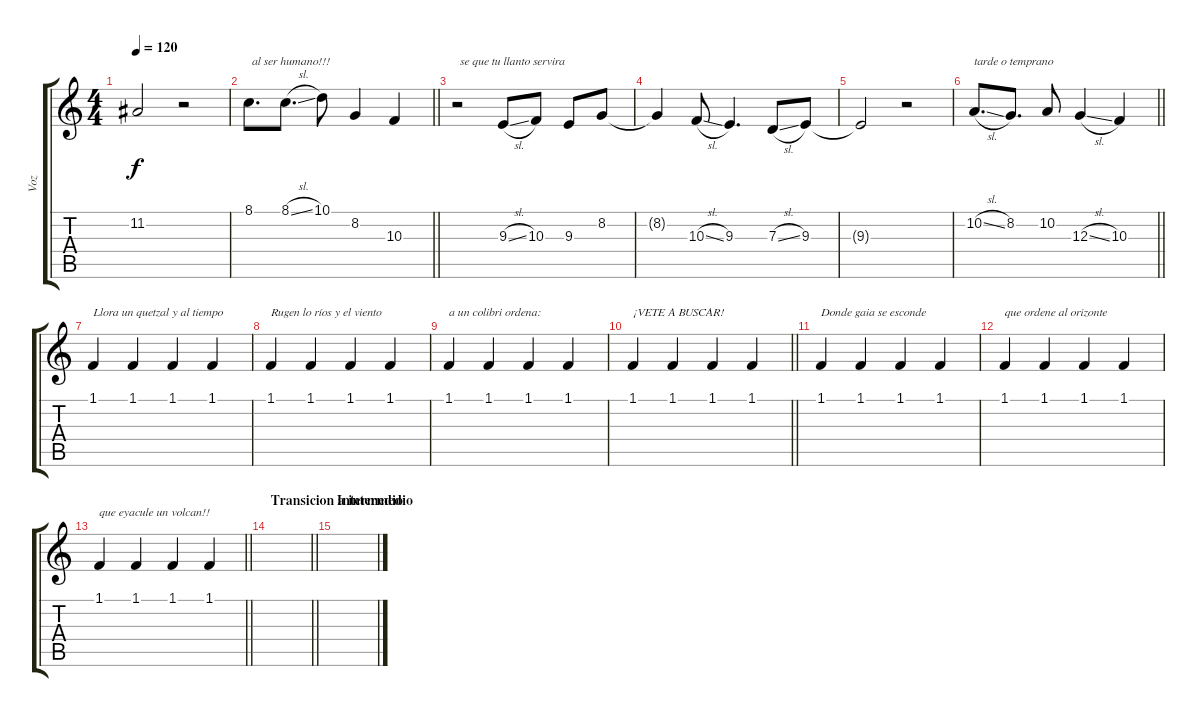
\track ("Voz" "Voz") {instrument lead2sawtooth}
\staff {score tabs}
\tuning (E4 B3 G3 D3 A2 E2) {hide}
\ts (4 4)
\tempo 120
\clef g2
\ks c
11.2{t}.2{dy f} r.2 |
\barLineRight lightlight
8.1.8{d txt " al ser humano!!!"} 8.1{sl}.8{d} 10.1.8 8.2.4 10.3.4 |
r.2{txt " se que tu llanto servira"} 9.3{sl}.8 10.3.8 9.3.8 8.2.8 |
8.2{t}.4 10.3{sl}.8 9.3.4{d} 7.3{sl}.8 9.3.8 |
9.3{t}.2 r.2 |
\barLineRight lightlight
10.2{sl}.8{d txt "tarde o temprano"} 8.2.8{d} 10.2.8 12.3{sl}.4 10.3.4 |
1.1.4{txt "Llora un quetzal y al tiempo" volume 0} 1.1.4 1.1.4 1.1.4 |
1.1.4{txt "Rugen lo ríos y el viento" volume 0} 1.1.4 1.1.4 1.1.4 |
1.1.4{txt "a un colibri ordena:" volume 0} 1.1.4 1.1.4 1.1.4 |
\barLineRight lightlight
1.1.4{txt "¡VETE A BUSCAR!" volume 0} 1.1.4 1.1.4 1.1.4 |
1.1.4{txt "Donde gaia se esconde" volume 0} 1.1.4 1.1.4 1.1.4 |
1.1.4{txt "que ordene al orizonte" volume 0} 1.1.4 1.1.4 1.1.4 |
\barLineRight lightlight
1.1.4{txt "que eyacule un volcan!!" volume 0} 1.1.4 1.1.4 1.1.4 |
\section ("" "Transicion a intermedio")
\barLineRight lightlight
|
\section ("" "Intermedio")
